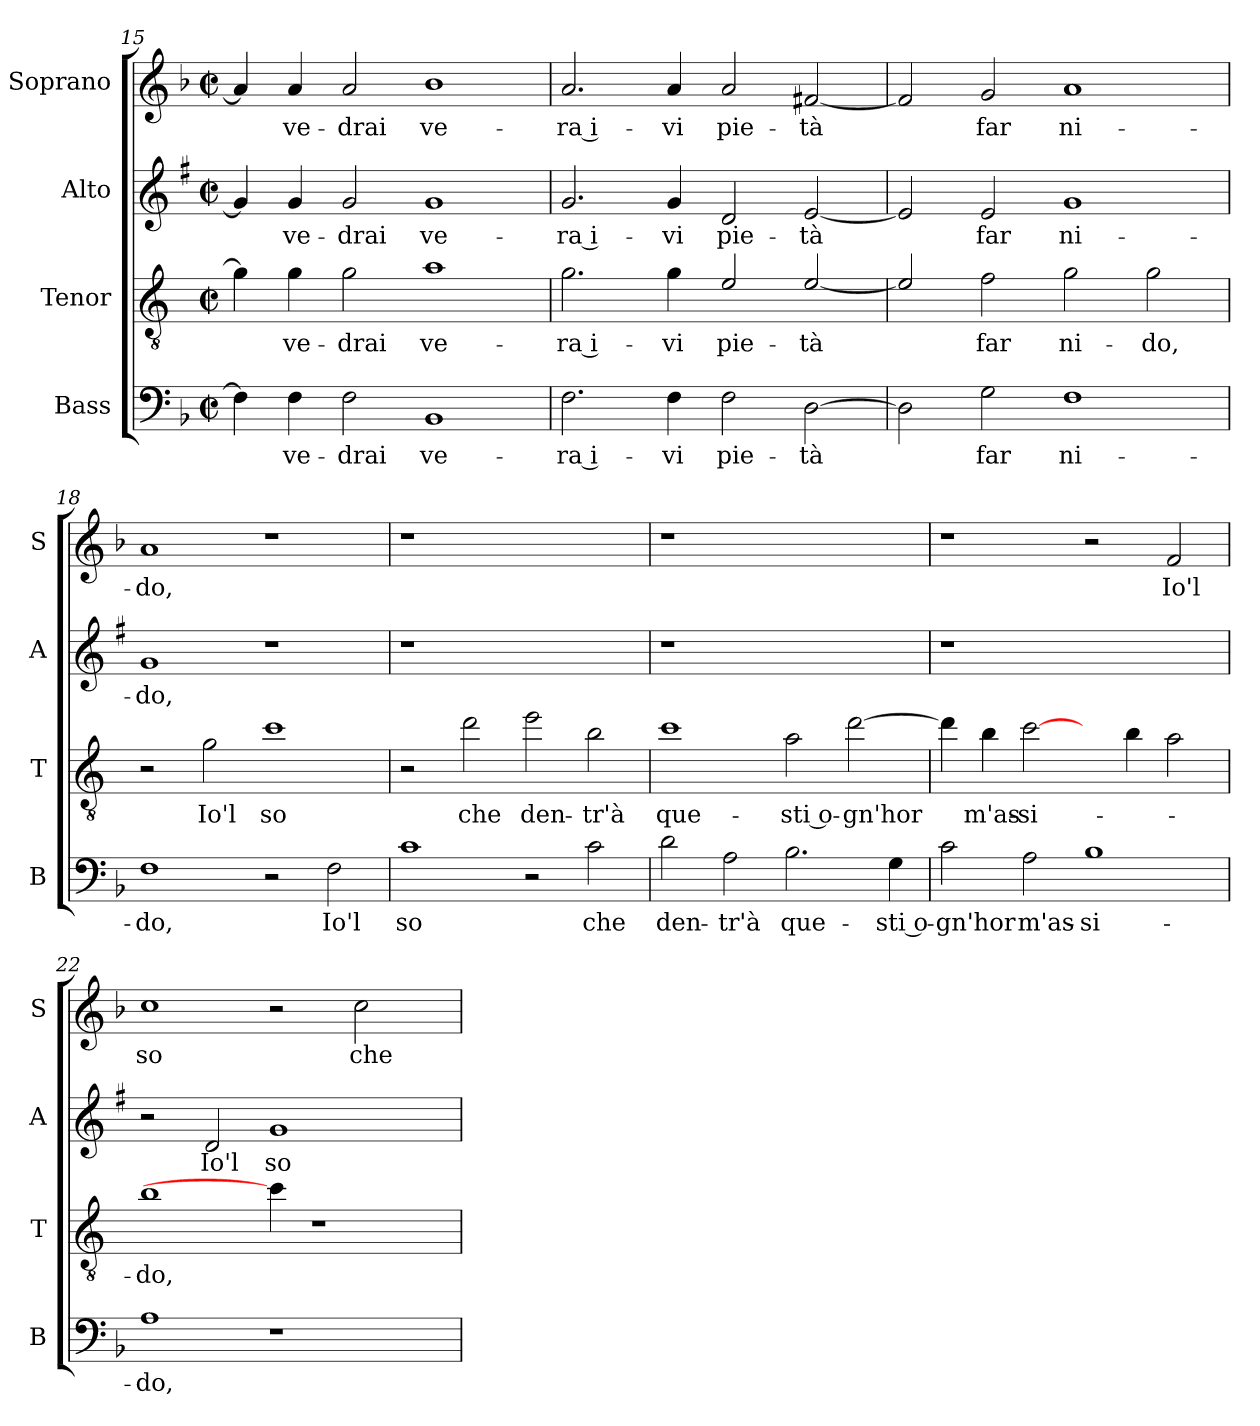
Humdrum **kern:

**kern	**text	**kern	**text	**kern	**text	**kern	**text
*part4	*part4	*part3	*part3	*part2	*part2	*part1	*part1
*staff4	*staff4	*staff3	*staff3	*staff2	*staff2	*staff1	*staff1
*I"Bass	*	*I"Tenor	*	*I"Alto	*	*I"Soprano	*
*I'B	*	*I'T	*	*I'A	*	*I'S	*
*clefF4	*	*clefGv2	*	*clefG2	*	*clefG2	*
*	*	*ITrd4c7	*	*ITrd1c2	*	*	*
*k[b-]	*	*k[b-]	*	*k[b-]	*	*k[b-]	*
*F:	*	*F:	*	*F:	*	*F:	*
*M2/2	*	*M2/2	*	*M2/2	*	*M2/2	*
*met(c|)	*	*met(c|)	*	*met(c|)	*	*met(c|)	*
=15	=15	=15	=15	=15	=15	=15	=15
4F\]	.	4c\]	.	4f/]	.	4a/]	.
!	!LO:LY:b	!	!LO:LY:b	!	!LO:LY:b	!	!LO:LY:b
4F\	ve-	4c\	ve-	4f/	ve-	4a/	ve-
!	!LO:LY:b	!	!LO:LY:b	!	!LO:LY:b	!	!LO:LY:b
2F\	-drai	2c\	-drai	2f/	-drai	2a/	-drai
!	!LO:LY:b	!	!LO:LY:b	!	!LO:LY:b	!	!LO:LY:b
1BB-	ve-	1d	ve-	1f	ve-	1b-	ve-
=16	=16	=16	=16	=16	=16	=16	=16
!	!LO:LY:b	!	!LO:LY:b	!	!LO:LY:b	!	!LO:LY:b
2.F\	-ra i-	2.c\	-ra i-	2.f/	-ra i-	2.a/	-ra i-
!	!LO:LY:b	!	!LO:LY:b	!	!LO:LY:b	!	!LO:LY:b
4F\	-vi	4c\	-vi	4f/	-vi	4a/	-vi
!	!LO:LY:b	!	!LO:LY:b	!	!LO:LY:b	!	!LO:LY:b
2F\	pie-	2A/	pie-	2c/	pie-	2a/	pie-
!	!LO:LY:b	!	!LO:LY:b	!	!LO:LY:b	!	!LO:LY:b
[2D\	-tà	[2A/	-tà	[2d/	-tà	[2f#X/	-tà
=17	=17	=17	=17	=17	=17	=17	=17
2D\]	.	2A/]	.	2d/]	.	2f#/]	.
!	!LO:LY:b	!	!LO:LY:b	!	!LO:LY:b	!	!LO:LY:b
2G\	far	2B-\	far	2d/	far	2g/	far
!	!LO:LY:b	!	!LO:LY:b	!	!LO:LY:b	!	!LO:LY:b
1F	ni-	2c\	ni-	1f	ni-	1a	ni-
!	!	!	!LO:LY:b	!	!	!	!
.	.	2c\	-do,	.	.	.	.
!!LO:LB:g=z
=18	=18	=18	=18	=18	=18	=18	=18
!	!LO:LY:b	!	!	!	!LO:LY:b	!	!LO:LY:b
1F	-do,	2r	.	1f	-do,	1a	-do,
!	!	!	!LO:LY:b	!	!	!	!
.	.	2c\	Io'l	.	.	.	.
!	!	!	!LO:LY:b	!	!	!	!
2r	.	1f	so	1r	.	1r	.
!	!LO:LY:b	!	!	!	!	!	!
2F\	Io'l	.	.	.	.	.	.
=19	=19	=19	=19	=19	=19	=19	=19
!	!LO:LY:b	!	!	!	!	!	!
1c	so	2r	.	1r	.	1r	.
!	!	!	!LO:LY:b	!	!	!	!
.	.	2g\	che	.	.	.	.
!	!	!	!LO:LY:b	!	!	!	!
2r	.	2a\	den-	1ryy	.	1ryy	.
!	!LO:LY:b	!	!LO:LY:b	!	!	!	!
2c\	che	2e\	-tr'à	.	.	.	.
=20	=20	=20	=20	=20	=20	=20	=20
!	!LO:LY:b	!	!LO:LY:b	!	!	!	!
2d\	den-	1f	que-	1r	.	1r	.
!	!LO:LY:b	!	!	!	!	!	!
2A\	-tr'à	.	.	.	.	.	.
!	!LO:LY:b	!	!LO:LY:b	!	!	!	!
2.B-\	que-	2d\	-sti o-	1ryy	.	1ryy	.
!	!	!	!LO:LY:b	!	!	!	!
.	.	[2g\	-gn'hor	.	.	.	.
!	!LO:LY:b	!	!	!	!	!	!
4G\	-sti o-	.	.	.	.	.	.
=21	=21	=21	=21	=21	=21	=21	=21
!	!LO:LY:b	!	!	!	!	!	!
2c\	-gn'hor	4g\]	.	1r	.	1r	.
!	!	!	!LO:LY:b	!	!	!	!
.	.	4e\	m'as-	.	.	.	.
!	!LO:LY:b	!	!LO:LY:b	!	!	!	!
2A\	m'as-	[2f\	-si-	.	.	.	.
!	!LO:LY:b	!	!	!	!	!	!
1B-	-si-	4ryy	.	1ryy	.	2r	.
.	.	4e\	.	.	.	.	.
!	!	!	!	!	!	!	!LO:LY:b
.	.	2d\	.	.	.	2f/	Io'l
!!LO:PB:g=z
=22	=22	=22	=22	=22	=22	=22	=22
!	!LO:LY:b	!	!LO:LY:b	!	!	!	!LO:LY:b
1A	-do,	1e	-do,	2r	.	1cc	so
!	!	!	!	!	!LO:LY:b	!	!
.	.	.	.	2c/	Io'l	.	.
!	!	!	!	!	!LO:LY:b	!	!
1r	.	4f\]	.	1f	so	2r	.
.	.	1r	.	.	.	.	.
!	!	!	!	!	!	!	!LO:LY:b
.	.	.	.	.	.	2cc\	che
4ryy	.	.	.	4ryy	.	4ryy	.
=	=	=	=	=	=	=	=
*-	*-	*-	*-	*-	*-	*-	*-
